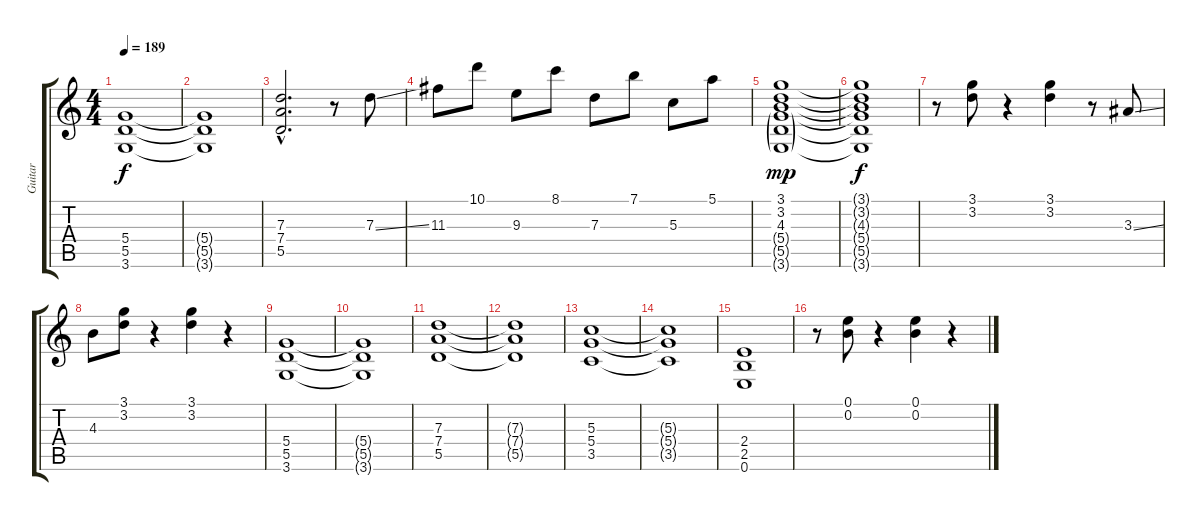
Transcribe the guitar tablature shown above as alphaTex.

\track ("Guitar" "Guitar") {instrument overdrivenguitar}
\staff {score tabs}
\tuning (E4 B3 G3 D3 A2 E2) {hide}
\ts (4 4)
\tempo 189
\clef g2
\ks c
(5.4 5.5 3.6).1{dy f} |
(5.4{t} 5.5{t} 3.6{t}).1 |
(7.3{hac} 7.4{hac} 5.5{hac}).2{d} r.8 7.3{ss}.8 |
11.3.8 10.1.8 9.3.8 8.1.8 7.3.8 7.1.8 5.3.8 5.1.8 |
(3.1 3.2 4.3 5.4{g} 5.5{g} 3.6{g}).1{dy mp} |
(3.1{t} 3.2{t} 4.3{t} 5.4{t} 5.5{t} 3.6{t}).1{dy f} |
r.8 (3.1 3.2).8 r.4 (3.1 3.2).4 r.8 3.3{ss}.8 |
4.3.8 (3.1 3.2).8 r.4 (3.1 3.2).4 r.4 |
(5.4 5.5 3.6).1 |
(5.4{t} 5.5{t} 3.6{t}).1 |
(7.3 7.4 5.5).1 |
(7.3{t} 7.4{t} 5.5{t}).1 |
(5.3 5.4 3.5).1 |
(5.3{t} 5.4{t} 3.5{t}).1 |
(2.4 2.5 0.6).1 |
r.8 (0.1 0.2).8 r.4 (0.1 0.2).4 r.4
